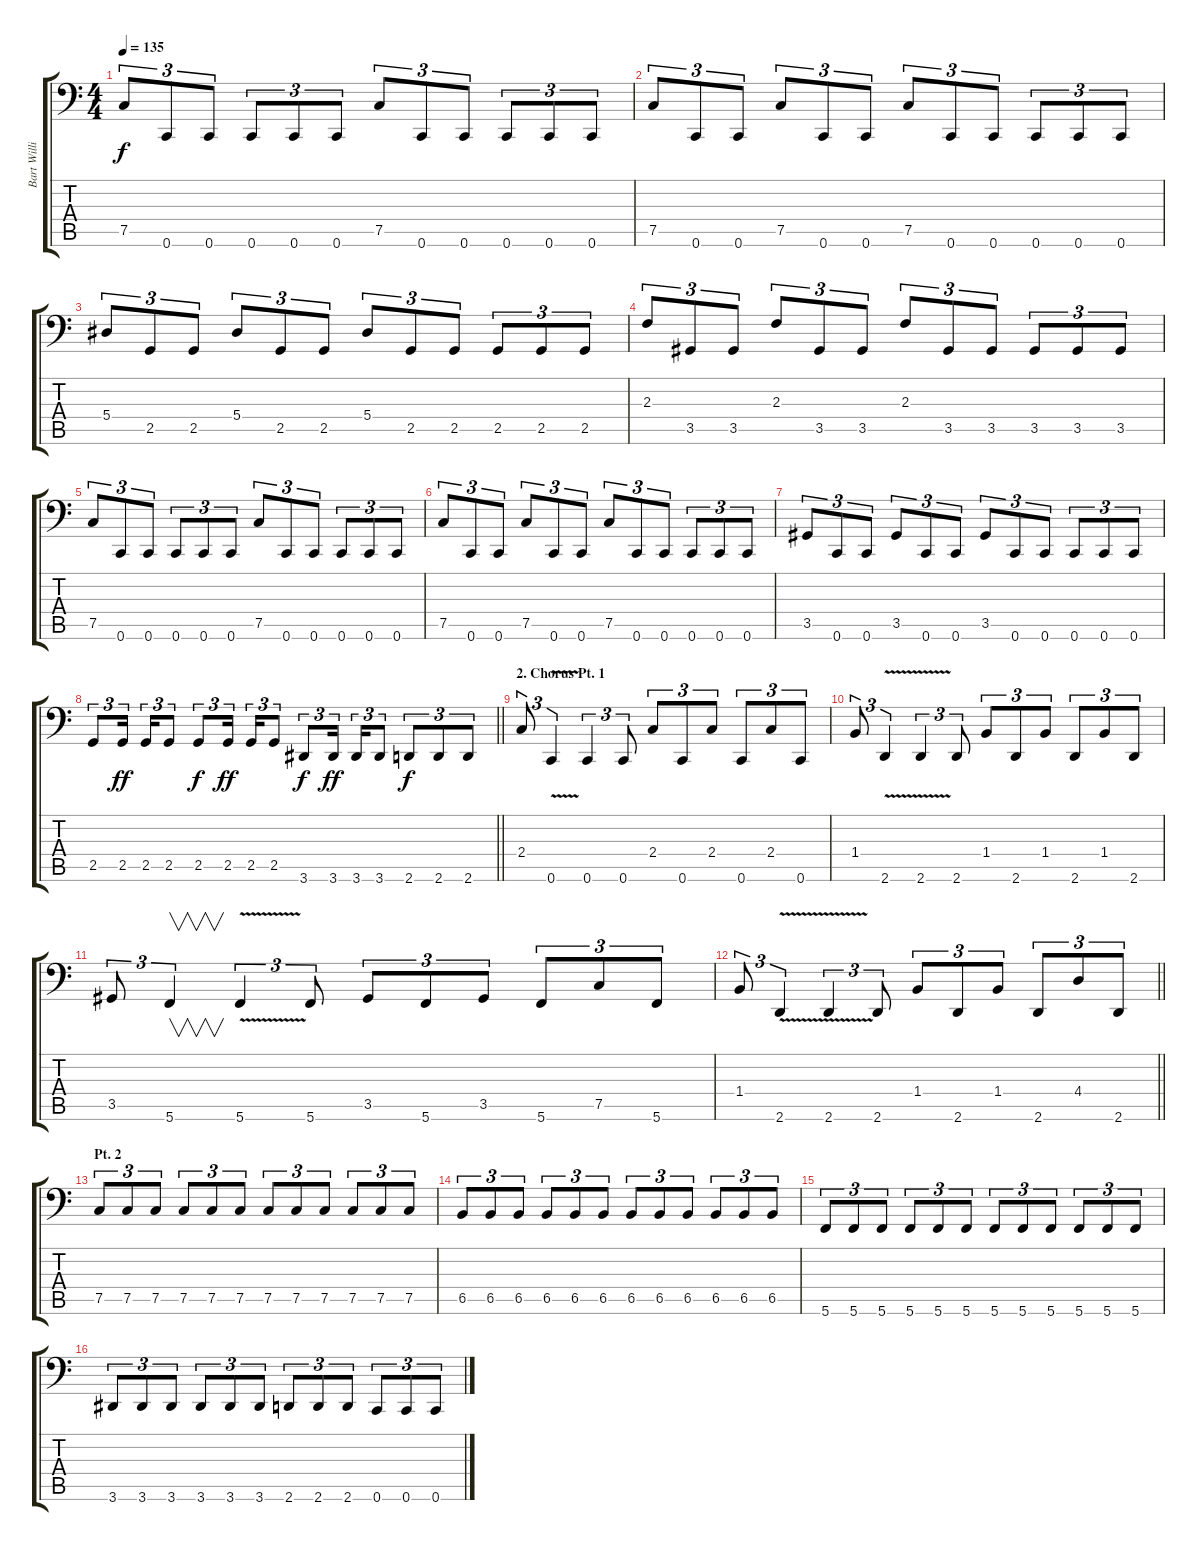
\track ("Bart Williams" "Bart Willi") {instrument electricbasspick}
\staff {score tabs}
\tuning (C3 G2 Eb2 Bb1 F1 C1) {hide}
\ts (4 4)
\tempo 135
\clef f4
\ks c
7.5.8{tu (3 2) dy f} 0.6.8{tu (3 2)} 0.6.8{tu (3 2)} 0.6.8{tu (3 2)} 0.6.8{tu (3 2)} 0.6.8{tu (3 2)} 7.5.8{tu (3 2)} 0.6.8{tu (3 2)} 0.6.8{tu (3 2)} 0.6.8{tu (3 2)} 0.6.8{tu (3 2)} 0.6.8{tu (3 2)} |
7.5.8{tu (3 2)} 0.6.8{tu (3 2)} 0.6.8{tu (3 2)} 7.5.8{tu (3 2)} 0.6.8{tu (3 2)} 0.6.8{tu (3 2)} 7.5.8{tu (3 2)} 0.6.8{tu (3 2)} 0.6.8{tu (3 2)} 0.6.8{tu (3 2)} 0.6.8{tu (3 2)} 0.6.8{tu (3 2)} |
5.4.8{tu (3 2)} 2.5.8{tu (3 2)} 2.5.8{tu (3 2)} 5.4.8{tu (3 2)} 2.5.8{tu (3 2)} 2.5.8{tu (3 2)} 5.4.8{tu (3 2)} 2.5.8{tu (3 2)} 2.5.8{tu (3 2)} 2.5.8{tu (3 2)} 2.5.8{tu (3 2)} 2.5.8{tu (3 2)} |
2.3.8{tu (3 2)} 3.5.8{tu (3 2)} 3.5.8{tu (3 2)} 2.3.8{tu (3 2)} 3.5.8{tu (3 2)} 3.5.8{tu (3 2)} 2.3.8{tu (3 2)} 3.5.8{tu (3 2)} 3.5.8{tu (3 2)} 3.5.8{tu (3 2)} 3.5.8{tu (3 2)} 3.5.8{tu (3 2)} |
7.5.8{tu (3 2)} 0.6.8{tu (3 2)} 0.6.8{tu (3 2)} 0.6.8{tu (3 2)} 0.6.8{tu (3 2)} 0.6.8{tu (3 2)} 7.5.8{tu (3 2)} 0.6.8{tu (3 2)} 0.6.8{tu (3 2)} 0.6.8{tu (3 2)} 0.6.8{tu (3 2)} 0.6.8{tu (3 2)} |
7.5.8{tu (3 2)} 0.6.8{tu (3 2)} 0.6.8{tu (3 2)} 7.5.8{tu (3 2)} 0.6.8{tu (3 2)} 0.6.8{tu (3 2)} 7.5.8{tu (3 2)} 0.6.8{tu (3 2)} 0.6.8{tu (3 2)} 0.6.8{tu (3 2)} 0.6.8{tu (3 2)} 0.6.8{tu (3 2)} |
3.5.8{tu (3 2)} 0.6.8{tu (3 2)} 0.6.8{tu (3 2)} 3.5.8{tu (3 2)} 0.6.8{tu (3 2)} 0.6.8{tu (3 2)} 3.5.8{tu (3 2)} 0.6.8{tu (3 2)} 0.6.8{tu (3 2)} 0.6.8{tu (3 2)} 0.6.8{tu (3 2)} 0.6.8{tu (3 2)} |
\barLineRight lightlight
2.5.8{tu (3 2)} 2.5.16{tu (3 2) dy ff beam splitsecondary} 2.5.16{tu (3 2)} 2.5.8{tu (3 2)} 2.5.8{tu (3 2) dy f} 2.5.16{tu (3 2) dy ff beam splitsecondary} 2.5.16{tu (3 2)} 2.5.8{tu (3 2)} 3.6.8{tu (3 2) dy f} 3.6.16{tu (3 2) dy ff beam splitsecondary} 3.6.16{tu (3 2)} 3.6.8{tu (3 2)} 2.6.8{tu (3 2) dy f} 2.6.8{tu (3 2)} 2.6.8{tu (3 2)} |
\section ("" "2. Chorus Pt. 1")
2.4.8{tu (3 2)} 0.6{v}.4{tu (3 2)} 0.6.4{tu (3 2)} 0.6.8{tu (3 2)} 2.4.8{tu (3 2)} 0.6.8{tu (3 2)} 2.4.8{tu (3 2)} 0.6.8{tu (3 2)} 2.4.8{tu (3 2)} 0.6.8{tu (3 2)} |
1.4.8{tu (3 2)} 2.6{v}.4{tu (3 2)} 2.6{v}.4{tu (3 2)} 2.6.8{tu (3 2)} 1.4.8{tu (3 2)} 2.6.8{tu (3 2)} 1.4.8{tu (3 2)} 2.6.8{tu (3 2)} 1.4.8{tu (3 2)} 2.6.8{tu (3 2)} |
3.5.8{tu (3 2)} 5.6.4{v tu (3 2)} 5.6{v}.4{tu (3 2)} 5.6.8{tu (3 2)} 3.5.8{tu (3 2)} 5.6.8{tu (3 2)} 3.5.8{tu (3 2)} 5.6.8{tu (3 2)} 7.5.8{tu (3 2)} 5.6.8{tu (3 2)} |
\barLineRight lightlight
1.4.8{tu (3 2)} 2.6{v}.4{tu (3 2)} 2.6{v}.4{tu (3 2)} 2.6.8{tu (3 2)} 1.4.8{tu (3 2)} 2.6.8{tu (3 2)} 1.4.8{tu (3 2)} 2.6.8{tu (3 2)} 4.4.8{tu (3 2)} 2.6.8{tu (3 2)} |
\section ("" "Pt. 2")
7.5.8{tu (3 2)} 7.5.8{tu (3 2)} 7.5.8{tu (3 2)} 7.5.8{tu (3 2)} 7.5.8{tu (3 2)} 7.5.8{tu (3 2)} 7.5.8{tu (3 2)} 7.5.8{tu (3 2)} 7.5.8{tu (3 2)} 7.5.8{tu (3 2)} 7.5.8{tu (3 2)} 7.5.8{tu (3 2)} |
6.5.8{tu (3 2)} 6.5.8{tu (3 2)} 6.5.8{tu (3 2)} 6.5.8{tu (3 2)} 6.5.8{tu (3 2)} 6.5.8{tu (3 2)} 6.5.8{tu (3 2)} 6.5.8{tu (3 2)} 6.5.8{tu (3 2)} 6.5.8{tu (3 2)} 6.5.8{tu (3 2)} 6.5.8{tu (3 2)} |
5.6.8{tu (3 2)} 5.6.8{tu (3 2)} 5.6.8{tu (3 2)} 5.6.8{tu (3 2)} 5.6.8{tu (3 2)} 5.6.8{tu (3 2)} 5.6.8{tu (3 2)} 5.6.8{tu (3 2)} 5.6.8{tu (3 2)} 5.6.8{tu (3 2)} 5.6.8{tu (3 2)} 5.6.8{tu (3 2)} |
3.6.8{tu (3 2)} 3.6.8{tu (3 2)} 3.6.8{tu (3 2)} 3.6.8{tu (3 2)} 3.6.8{tu (3 2)} 3.6.8{tu (3 2)} 2.6.8{tu (3 2)} 2.6.8{tu (3 2)} 2.6.8{tu (3 2)} 0.6.8{tu (3 2)} 0.6.8{tu (3 2)} 0.6.8{tu (3 2)}
